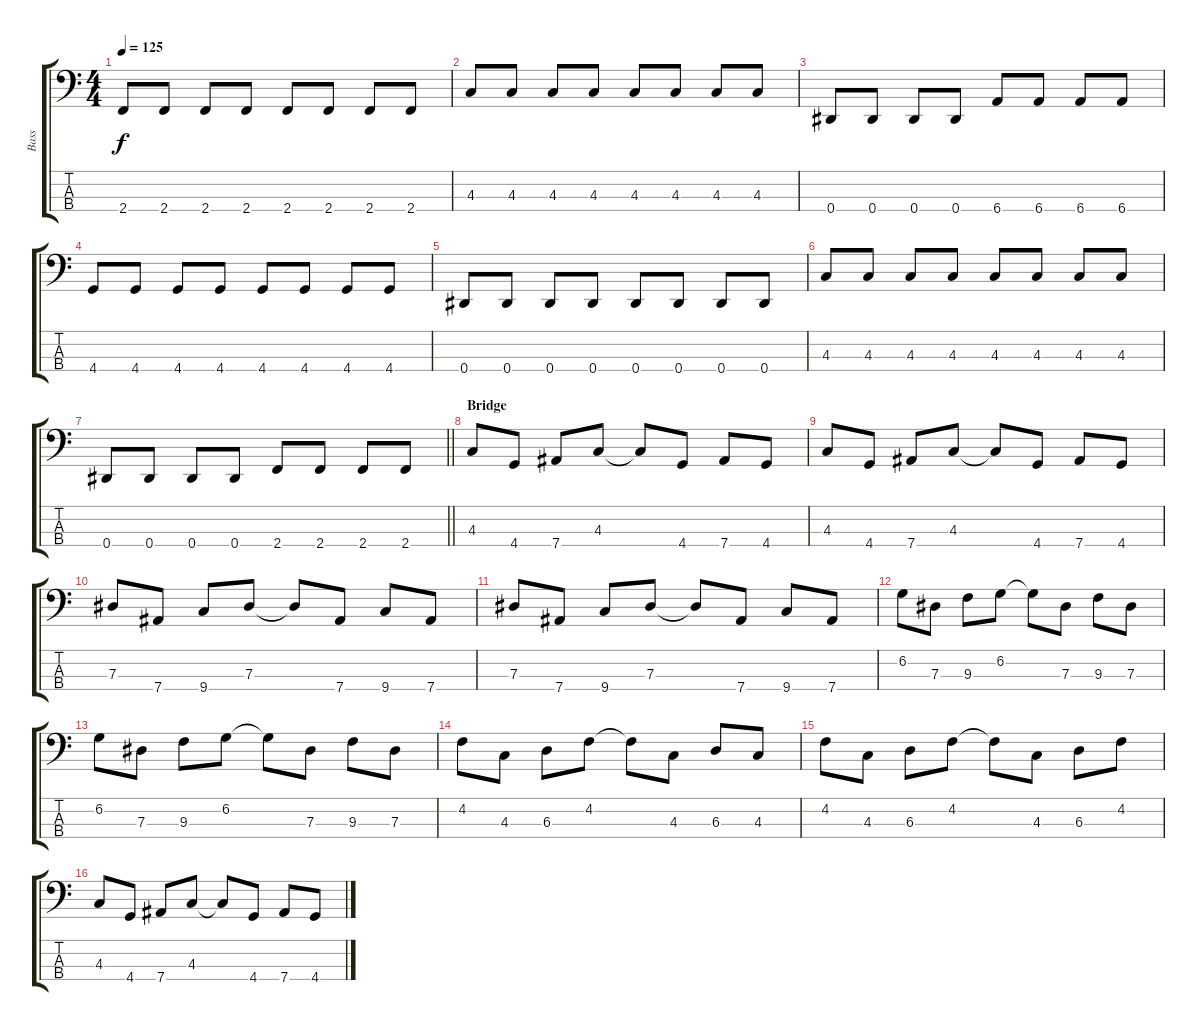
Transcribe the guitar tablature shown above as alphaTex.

\track ("Bass" "Bass") {instrument electricbasspick}
\staff {score tabs}
\tuning (Gb2 Db2 Ab1 Eb1) {hide}
\ts (4 4)
\tempo 125
\clef f4
\ks c
2.4.8{dy f} 2.4.8 2.4.8 2.4.8 2.4.8 2.4.8 2.4.8 2.4.8 |
4.3.8 4.3.8 4.3.8 4.3.8 4.3.8 4.3.8 4.3.8 4.3.8 |
0.4.8 0.4.8 0.4.8 0.4.8 6.4.8 6.4.8 6.4.8 6.4.8 |
4.4.8 4.4.8 4.4.8 4.4.8 4.4.8 4.4.8 4.4.8 4.4.8 |
0.4.8 0.4.8 0.4.8 0.4.8 0.4.8 0.4.8 0.4.8 0.4.8 |
4.3.8 4.3.8 4.3.8 4.3.8 4.3.8 4.3.8 4.3.8 4.3.8 |
\barLineRight lightlight
0.4.8 0.4.8 0.4.8 0.4.8 2.4.8 2.4.8 2.4.8 2.4.8 |
\section ("" "Bridge")
4.3.8 4.4.8 7.4.8 4.3.8 4.3{t}.8 4.4.8 7.4.8 4.4.8 |
4.3.8 4.4.8 7.4.8 4.3.8 4.3{t}.8 4.4.8 7.4.8 4.4.8 |
7.3.8 7.4.8 9.4.8 7.3.8 7.3{t}.8 7.4.8 9.4.8 7.4.8 |
7.3.8 7.4.8 9.4.8 7.3.8 7.3{t}.8 7.4.8 9.4.8 7.4.8 |
6.2.8 7.3.8 9.3.8 6.2.8 6.2{t}.8 7.3.8 9.3.8 7.3.8 |
6.2.8 7.3.8 9.3.8 6.2.8 6.2{t}.8 7.3.8 9.3.8 7.3.8 |
4.2.8 4.3.8 6.3.8 4.2.8 4.2{t}.8 4.3.8 6.3.8 4.3.8 |
4.2.8 4.3.8 6.3.8 4.2.8 4.2{t}.8 4.3.8 6.3.8 4.2.8 |
4.3.8 4.4.8 7.4.8 4.3.8 4.3{t}.8 4.4.8 7.4.8 4.4.8
